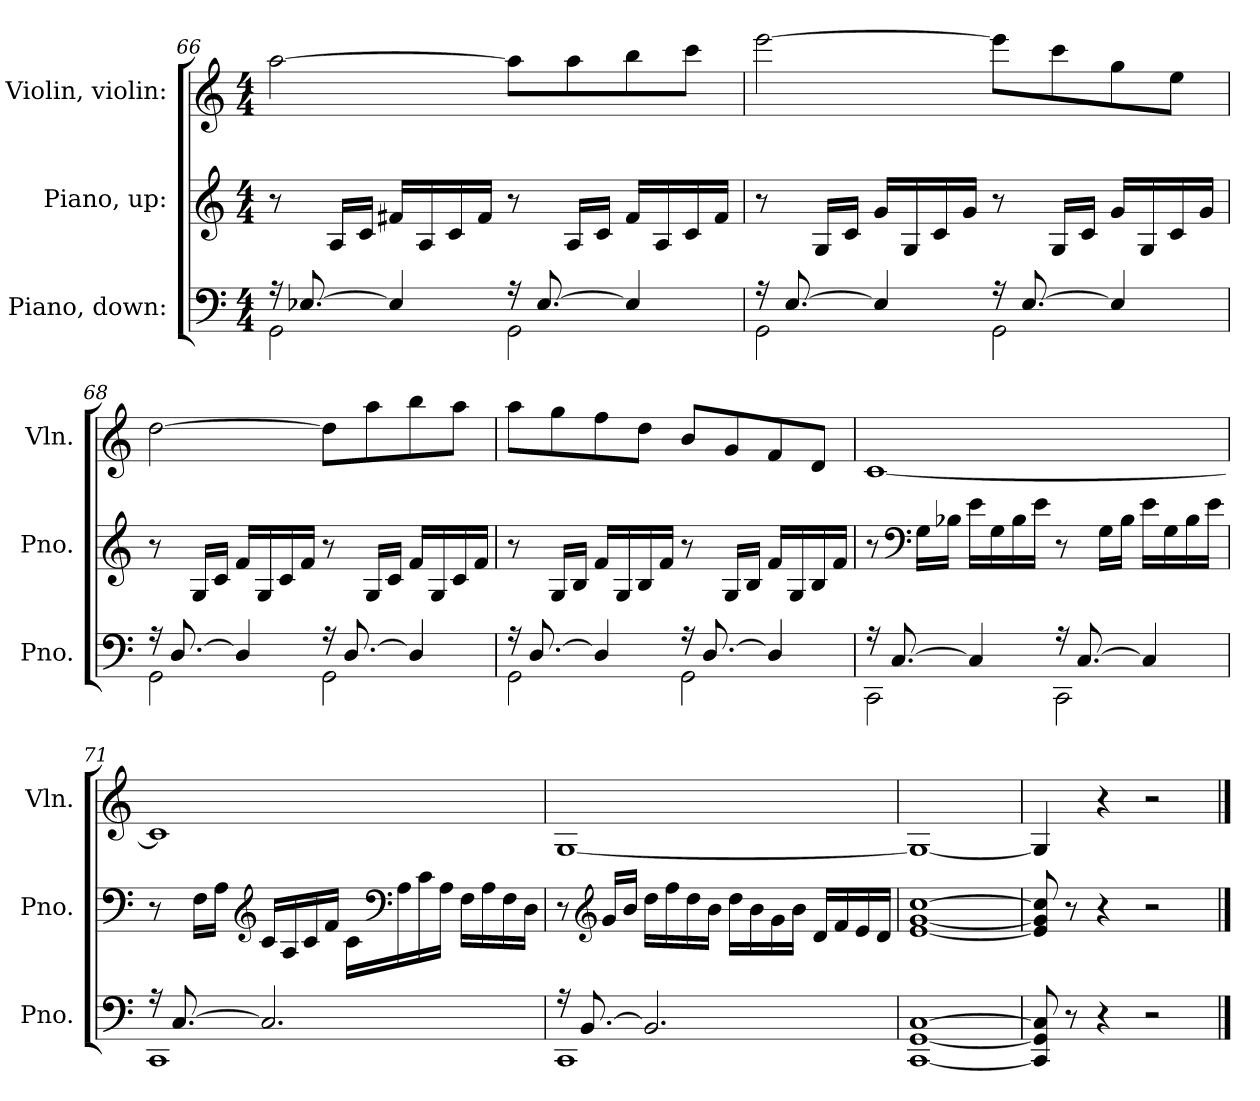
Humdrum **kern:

**kern	**kern	**kern
*part3	*part2	*part1
*staff3	*staff2	*staff1
*I"Piano, down:	*I"Piano, up:	*I"Violin, violin:
*I'Pno.	*I'Pno.	*I'Vln.
*clefF4	*clefG2	*clefG2
*k[]	*k[]	*k[]
*M4/4	*M4/4	*M4/4
=66	=66	=66
*^	*	*
16r	2GG\	8r	[2aa\
[8.E-X/	.	.	.
.	.	16A/LL	.
.	.	16c/JJ	.
4E-/]	.	16f#X/LL	.
.	.	16A/	.
.	.	16c/	.
.	.	16f#/JJ	.
16r	2GG\	8r	8aa\L]
[8.E-/	.	.	.
.	.	16A/LL	8aa\
.	.	16c/JJ	.
4E-/]	.	16f#/LL	8bb\
.	.	16A/	.
.	.	16c/	8ccc\J
.	.	16f#/JJ	.
!!LO:LB:g=z
=67	=67	=67	=67
16r	2GG\	8r	[2eee\
[8.E/	.	.	.
.	.	16G/LL	.
.	.	16c/JJ	.
4E/]	.	16g/LL	.
.	.	16G/	.
.	.	16c/	.
.	.	16g/JJ	.
16r	2GG\	8r	8eee\L]
[8.E/	.	.	.
.	.	16G/LL	8ccc\
.	.	16c/JJ	.
4E/]	.	16g/LL	8gg\
.	.	16G/	.
.	.	16c/	8ee\J
.	.	16g/JJ	.
=68	=68	=68	=68
16r	2GG\	8r	[2dd\
[8.D/	.	.	.
.	.	16G/LL	.
.	.	16c/JJ	.
4D/]	.	16f/LL	.
.	.	16G/	.
.	.	16c/	.
.	.	16f/JJ	.
16r	2GG\	8r	8dd\L]
[8.D/	.	.	.
.	.	16G/LL	8aa\
.	.	16c/JJ	.
4D/]	.	16f/LL	8bb\
.	.	16G/	.
.	.	16c/	8aa\J
.	.	16f/JJ	.
!!LO:LB:g=z
=69	=69	=69	=69
16r	2GG\	8r	8aa\L
[8.D/	.	.	.
.	.	16G/LL	8gg\
.	.	16B/JJ	.
4D/]	.	16f/LL	8ff\
.	.	16G/	.
.	.	16B/	8dd\J
.	.	16f/JJ	.
16r	2GG\	8r	8b/L
[8.D/	.	.	.
.	.	16G/LL	8g/
.	.	16B/JJ	.
4D/]	.	16f/LL	8f/
.	.	16G/	.
.	.	16B/	8d/J
.	.	16f/JJ	.
=70	=70	=70	=70
16r	2CC\	8r	[1c
[8.C/	.	.	.
*	*	*clefF4	*
.	.	16G\LL	.
.	.	16B-X\JJ	.
4C/]	.	16e\LL	.
.	.	16G\	.
.	.	16B-\	.
.	.	16e\JJ	.
16r	2CC\	8r	.
[8.C/	.	.	.
.	.	16G\LL	.
.	.	16B-\JJ	.
4C/]	.	16e\LL	.
.	.	16G\	.
.	.	16B-\	.
.	.	16e\JJ	.
!!LO:LB:g=z
=71	=71	=71	=71
16r	1CC	8r	1c]
[8.C/	.	.	.
.	.	16F\LL	.
.	.	16A\JJ	.
*	*	*clefG2	*
2.C/]	.	16c/LL	.
.	.	16A/	.
.	.	16c/	.
.	.	16f/JJ	.
.	.	16c\LL	.
*	*	*clefF4	*
.	.	16A\	.
.	.	16c\	.
.	.	16A\JJ	.
.	.	16F\LL	.
.	.	16A\	.
.	.	16F\	.
.	.	16D\JJ	.
=72	=72	=72	=72
16r	1CC	8r	[1G
[8.BB/	.	.	.
*	*	*clefG2	*
.	.	16g/LL	.
.	.	16b/JJ	.
2.BB/]	.	16dd\LL	.
.	.	16ff\	.
.	.	16dd\	.
.	.	16b\JJ	.
.	.	16dd\LL	.
.	.	16b\	.
.	.	16g\	.
.	.	16b\JJ	.
.	.	16d/LL	.
.	.	16f/	.
.	.	16e/	.
.	.	16d/JJ	.
*v	*v	*	*
=73	=73	=73
[1CC [1GG [1C	[1e [1g [1cc	1G_
=74	=74	=74
8CC/] 8GG/] 8C/]	8e/] 8g/] 8cc/]	4G/]
8r	8r	.
4r	4r	4r
2r	2r	2r
==	==	==
*-	*-	*-
